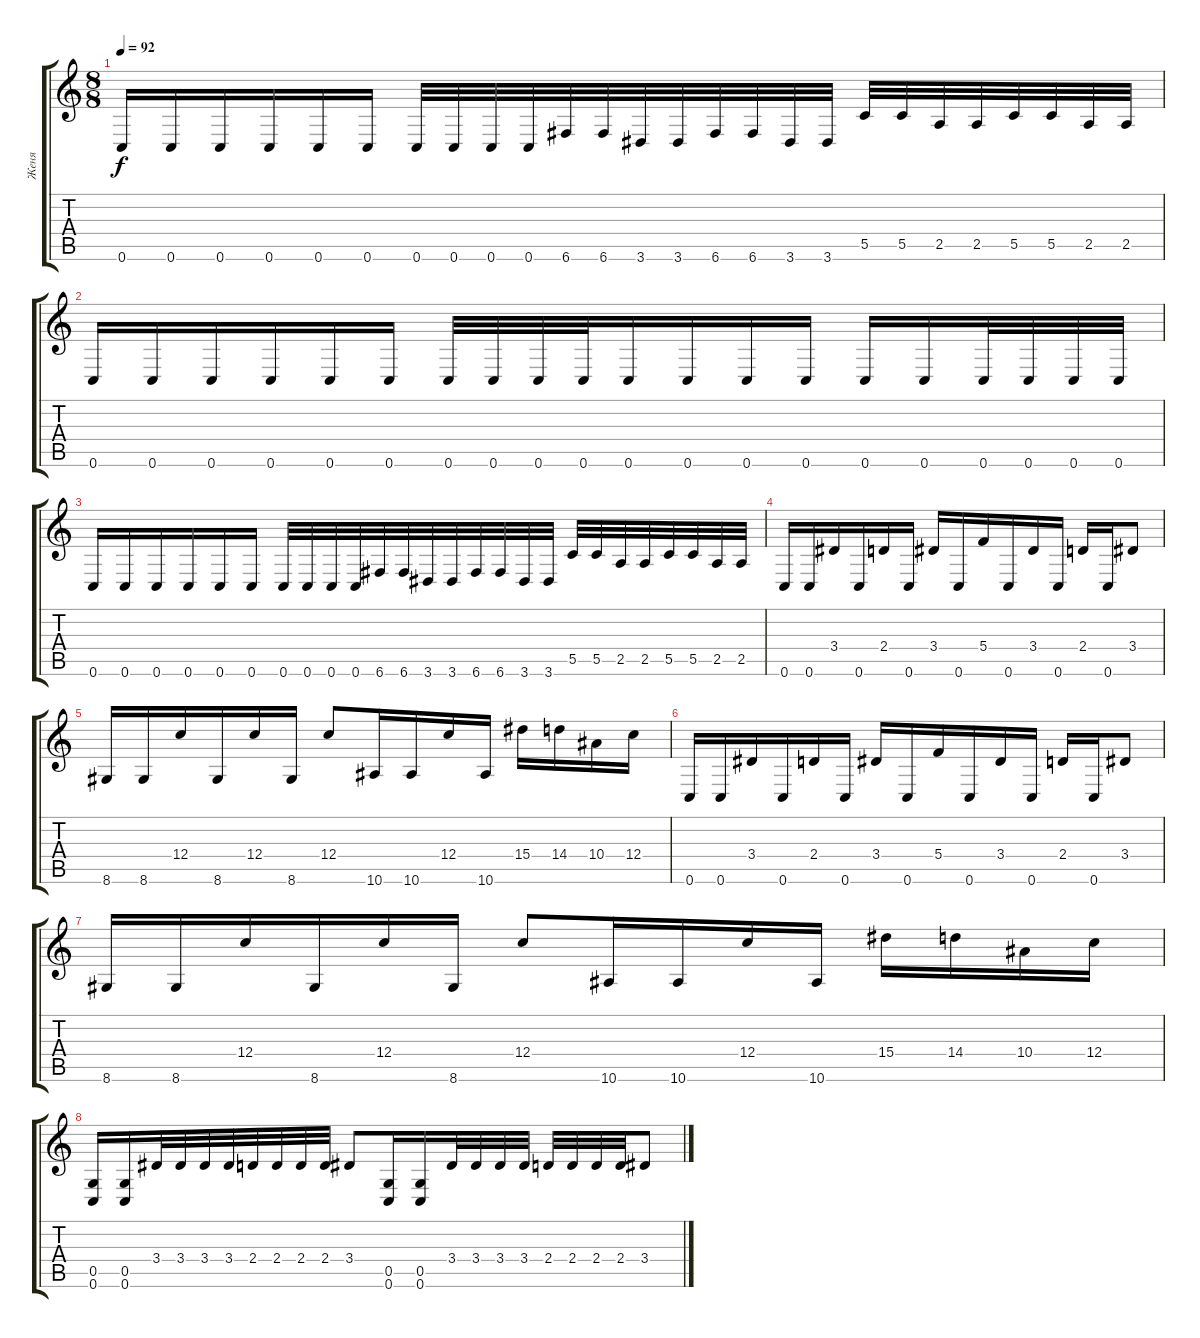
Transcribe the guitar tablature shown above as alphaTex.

\track ("Женя" "Женя") {instrument distortionguitar}
\staff {score tabs}
\tuning (D4 A3 F3 C3 G2 C2) {hide}
\ts (8 8)
\tempo 92
\clef g2
\ks c
0.6.16{dy f} 0.6.16 0.6.16 0.6.16 0.6.16 0.6.16 0.6.32 0.6.32 0.6.32 0.6.32 6.6.32 6.6.32 3.6.32 3.6.32 6.6.32 6.6.32 3.6.32 3.6.32 5.5.32 5.5.32 2.5.32 2.5.32 5.5.32 5.5.32 2.5.32 2.5.32 |
0.6.16 0.6.16 0.6.16 0.6.16 0.6.16 0.6.16 0.6.32 0.6.32 0.6.32 0.6.32 0.6.16 0.6.16 0.6.16 0.6.16 0.6.16 0.6.16 0.6.32 0.6.32 0.6.32 0.6.32 |
0.6.16 0.6.16 0.6.16 0.6.16 0.6.16 0.6.16 0.6.32 0.6.32 0.6.32 0.6.32 6.6.32 6.6.32 3.6.32 3.6.32 6.6.32 6.6.32 3.6.32 3.6.32 5.5.32 5.5.32 2.5.32 2.5.32 5.5.32 5.5.32 2.5.32 2.5.32 |
0.6.16 0.6.16 3.4.16 0.6.16 2.4.16 0.6.16 3.4.16 0.6.16 5.4.16 0.6.16 3.4.16 0.6.16 2.4.16 0.6.16 3.4.8 |
8.6.16 8.6.16 12.4.16 8.6.16 12.4.16 8.6.16 12.4.8 10.6.16 10.6.16 12.4.16 10.6.16 15.4.16 14.4.16 10.4.16 12.4.16 |
0.6.16 0.6.16 3.4.16 0.6.16 2.4.16 0.6.16 3.4.16 0.6.16 5.4.16 0.6.16 3.4.16 0.6.16 2.4.16 0.6.16 3.4.8 |
8.6.16 8.6.16 12.4.16 8.6.16 12.4.16 8.6.16 12.4.8 10.6.16 10.6.16 12.4.16 10.6.16 15.4.16 14.4.16 10.4.16 12.4.16 |
(0.5 0.6).16 (0.5 0.6).16 3.4.32 3.4.32 3.4.32 3.4.32 2.4.32 2.4.32 2.4.32 2.4.32 3.4.8 (0.5 0.6).16 (0.5 0.6).16 3.4.32 3.4.32 3.4.32 3.4.32 2.4.32 2.4.32 2.4.32 2.4.32 3.4.8
